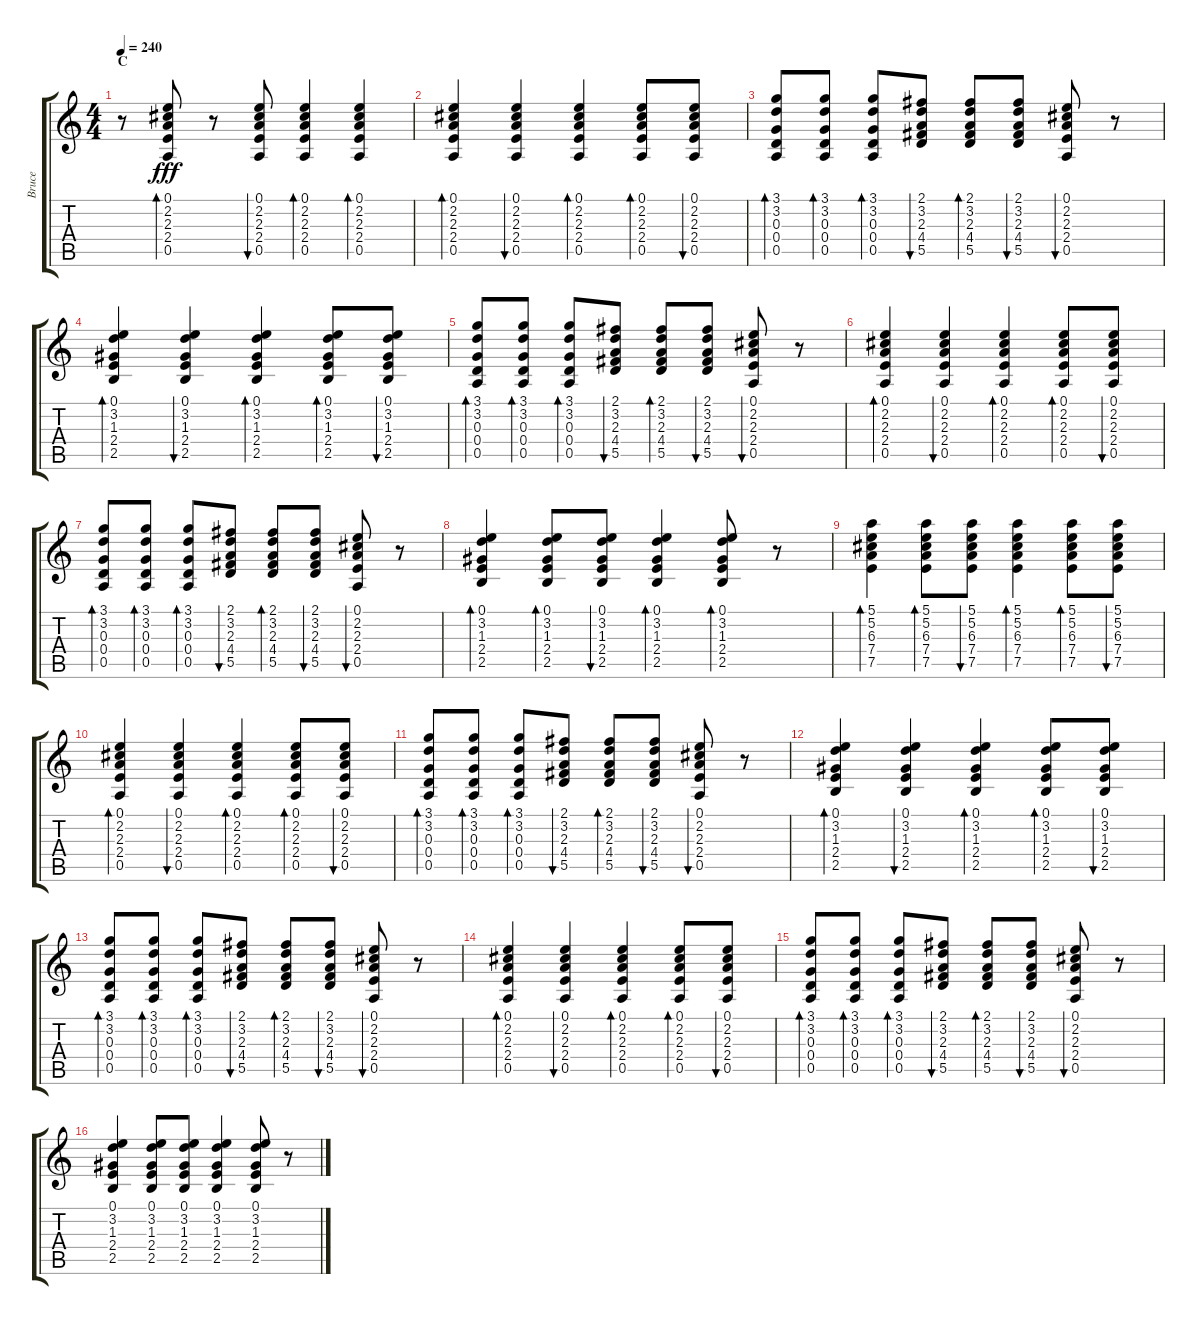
\track ("Bruce" "Bruce") {instrument acousticguitarnylon}
\staff {score tabs}
\tuning (E4 B3 G3 D3 A2 E2) {hide}
\ts (4 4)
\section ("" "C")
\tempo 240
\clef g2
\ks c
r.8{dy fff} (0.1 2.2 2.3 2.4 0.5).8{bd 60 volume 9} r.8 (0.1 2.2 2.3 2.4 0.5).8{bu 60} (0.1 2.2 2.3 2.4 0.5).4{bd 60} (0.1 2.2 2.3 2.4 0.5).4{bd 60} |
(0.1 2.2 2.3 2.4 0.5).4{bd 60} (0.1 2.2 2.3 2.4 0.5).4{bu 60} (0.1 2.2 2.3 2.4 0.5).4{bd 60} (0.1 2.2 2.3 2.4 0.5).8{bd 60} (0.1 2.2 2.3 2.4 0.5).8{bu 60} |
(3.1 3.2 0.3 0.4 0.5).8{bd 60} (3.1 3.2 0.3 0.4 0.5).8{bd 60} (3.1 3.2 0.3 0.4 0.5).8{bd 60} (2.1 3.2 2.3 4.4 5.5).8{bu 60} (2.1 3.2 2.3 4.4 5.5).8{bd 60} (2.1 3.2 2.3 4.4 5.5).8{bu 60} (0.1 2.2 2.3 2.4 0.5).8{bu 60} r.8 |
(0.1 3.2 1.3 2.4 2.5).4{bd 60} (0.1 3.2 1.3 2.4 2.5).4{bu 60} (0.1 3.2 1.3 2.4 2.5).4{bd 60} (0.1 3.2 1.3 2.4 2.5).8{bd 60} (0.1 3.2 1.3 2.4 2.5).8{bu 60} |
(3.1 3.2 0.3 0.4 0.5).8{bd 60} (3.1 3.2 0.3 0.4 0.5).8{bd 60} (3.1 3.2 0.3 0.4 0.5).8{bd 60} (2.1 3.2 2.3 4.4 5.5).8{bu 60} (2.1 3.2 2.3 4.4 5.5).8{bd 60} (2.1 3.2 2.3 4.4 5.5).8{bu 60} (0.1 2.2 2.3 2.4 0.5).8{bu 60} r.8 |
(0.1 2.2 2.3 2.4 0.5).4{bd 60} (0.1 2.2 2.3 2.4 0.5).4{bu 60} (0.1 2.2 2.3 2.4 0.5).4{bd 60} (0.1 2.2 2.3 2.4 0.5).8{bd 60} (0.1 2.2 2.3 2.4 0.5).8{bu 60} |
(3.1 3.2 0.3 0.4 0.5).8{bd 60} (3.1 3.2 0.3 0.4 0.5).8{bd 60} (3.1 3.2 0.3 0.4 0.5).8{bd 60} (2.1 3.2 2.3 4.4 5.5).8{bu 60} (2.1 3.2 2.3 4.4 5.5).8{bd 60} (2.1 3.2 2.3 4.4 5.5).8{bu 60} (0.1 2.2 2.3 2.4 0.5).8{bu 60} r.8 |
(0.1 3.2 1.3 2.4 2.5).4{bd 60} (0.1 3.2 1.3 2.4 2.5).8{bd 60} (0.1 3.2 1.3 2.4 2.5).8{bu 60} (0.1 3.2 1.3 2.4 2.5).4{bd 60} (0.1 3.2 1.3 2.4 2.5).8{bd 60} r.8 |
(5.1 5.2 6.3 7.4 7.5).4{bd 60} (5.1 5.2 6.3 7.4 7.5).8{bd 60} (5.1 5.2 6.3 7.4 7.5).8{bu 60} (5.1 5.2 6.3 7.4 7.5).4{bd 60} (5.1 5.2 6.3 7.4 7.5).8{bd 60} (5.1 5.2 6.3 7.4 7.5).8{bu 60} |
(0.1 2.2 2.3 2.4 0.5).4{bd 60} (0.1 2.2 2.3 2.4 0.5).4{bu 60} (0.1 2.2 2.3 2.4 0.5).4{bd 60} (0.1 2.2 2.3 2.4 0.5).8{bd 60} (0.1 2.2 2.3 2.4 0.5).8{bu 60} |
(3.1 3.2 0.3 0.4 0.5).8{bd 60} (3.1 3.2 0.3 0.4 0.5).8{bd 60} (3.1 3.2 0.3 0.4 0.5).8{bd 60} (2.1 3.2 2.3 4.4 5.5).8{bu 60} (2.1 3.2 2.3 4.4 5.5).8{bd 60} (2.1 3.2 2.3 4.4 5.5).8{bu 60} (0.1 2.2 2.3 2.4 0.5).8{bu 60} r.8 |
(0.1 3.2 1.3 2.4 2.5).4{bd 60} (0.1 3.2 1.3 2.4 2.5).4{bu 60} (0.1 3.2 1.3 2.4 2.5).4{bd 60} (0.1 3.2 1.3 2.4 2.5).8{bd 60} (0.1 3.2 1.3 2.4 2.5).8{bu 60} |
(3.1 3.2 0.3 0.4 0.5).8{bd 60} (3.1 3.2 0.3 0.4 0.5).8{bd 60} (3.1 3.2 0.3 0.4 0.5).8{bd 60} (2.1 3.2 2.3 4.4 5.5).8{bu 60} (2.1 3.2 2.3 4.4 5.5).8{bd 60} (2.1 3.2 2.3 4.4 5.5).8{bu 60} (0.1 2.2 2.3 2.4 0.5).8{bu 60} r.8 |
(0.1 2.2 2.3 2.4 0.5).4{bd 60} (0.1 2.2 2.3 2.4 0.5).4{bu 60} (0.1 2.2 2.3 2.4 0.5).4{bd 60} (0.1 2.2 2.3 2.4 0.5).8{bd 60} (0.1 2.2 2.3 2.4 0.5).8{bu 60} |
(3.1 3.2 0.3 0.4 0.5).8{bd 60} (3.1 3.2 0.3 0.4 0.5).8{bd 60} (3.1 3.2 0.3 0.4 0.5).8{bd 60} (2.1 3.2 2.3 4.4 5.5).8{bu 60} (2.1 3.2 2.3 4.4 5.5).8{bd 60} (2.1 3.2 2.3 4.4 5.5).8{bu 60} (0.1 2.2 2.3 2.4 0.5).8{bu 60} r.8 |
(0.1 3.2 1.3 2.4 2.5).4 (0.1 3.2 1.3 2.4 2.5).8 (0.1 3.2 1.3 2.4 2.5).8 (0.1 3.2 1.3 2.4 2.5).4 (0.1 3.2 1.3 2.4 2.5).8 r.8
